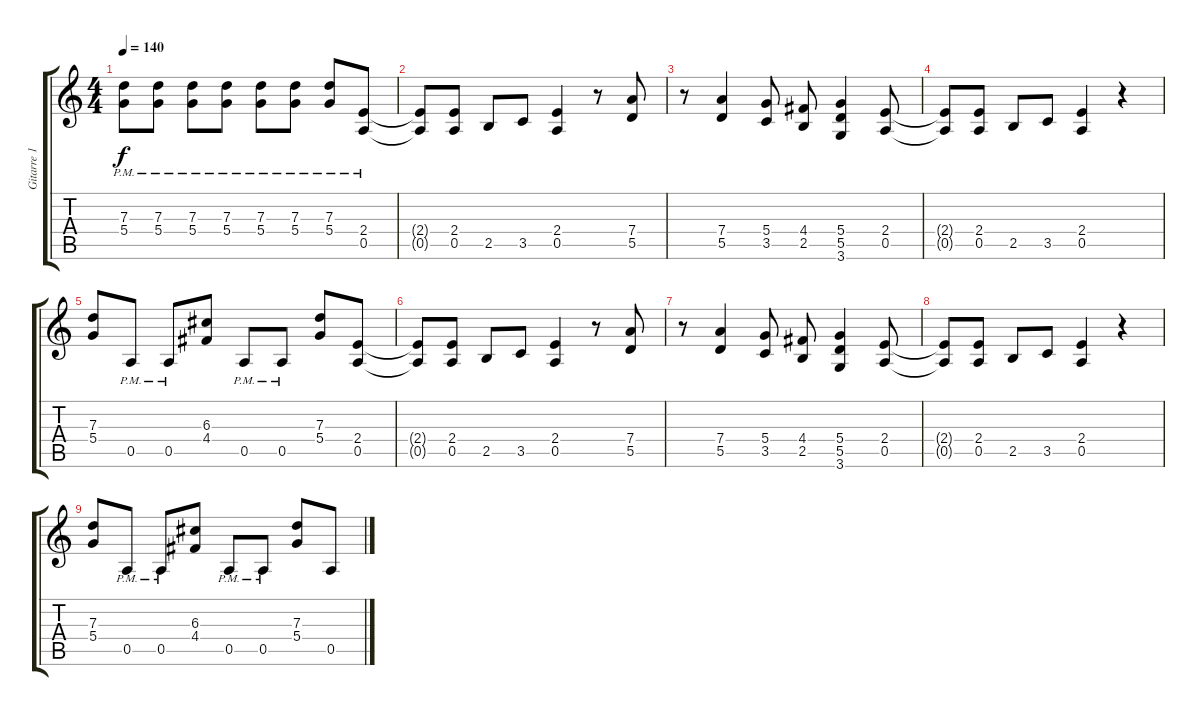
\track ("Gitarre 1" "Gitarre 1") {instrument distortionguitar}
\staff {score tabs}
\tuning (E4 B3 G3 D3 A2 E2) {hide}
\ts (4 4)
\tempo 140
\clef g2
\ks c
(7.3{pm} 5.4{pm}).8{dy f} (7.3{pm} 5.4{pm}).8 (7.3{pm} 5.4{pm}).8 (7.3{pm} 5.4{pm}).8 (7.3{pm} 5.4{pm}).8 (7.3{pm} 5.4{pm}).8 (7.3{pm} 5.4{pm}).8 (2.4{pm} 0.5).8 |
(2.4{t} 0.5{t}).8 (2.4 0.5).8 2.5.8 3.5.8 (2.4 0.5).4 r.8 (7.4 5.5).8 |
r.8 (7.4 5.5).4 (5.4 3.5).8 (4.4 2.5).8 (5.4 5.5 3.6).4 (2.4 0.5).8 |
(2.4{t} 0.5{t}).8 (2.4 0.5).8 2.5.8 3.5.8 (2.4 0.5).4 r.4 |
(7.3 5.4).8 0.5{pm}.8 0.5{pm}.8 (6.3 4.4).8 0.5{pm}.8 0.5{pm}.8 (7.3 5.4).8 (2.4 0.5).8 |
(2.4{t} 0.5{t}).8 (2.4 0.5).8 2.5.8 3.5.8 (2.4 0.5).4 r.8 (7.4 5.5).8 |
r.8 (7.4 5.5).4 (5.4 3.5).8 (4.4 2.5).8 (5.4 5.5 3.6).4 (2.4 0.5).8 |
(2.4{t} 0.5{t}).8 (2.4 0.5).8 2.5.8 3.5.8 (2.4 0.5).4 r.4 |
(7.3 5.4).8 0.5{pm}.8 0.5{pm}.8 (6.3 4.4).8 0.5{pm}.8 0.5{pm}.8 (7.3 5.4).8 0.5.8
